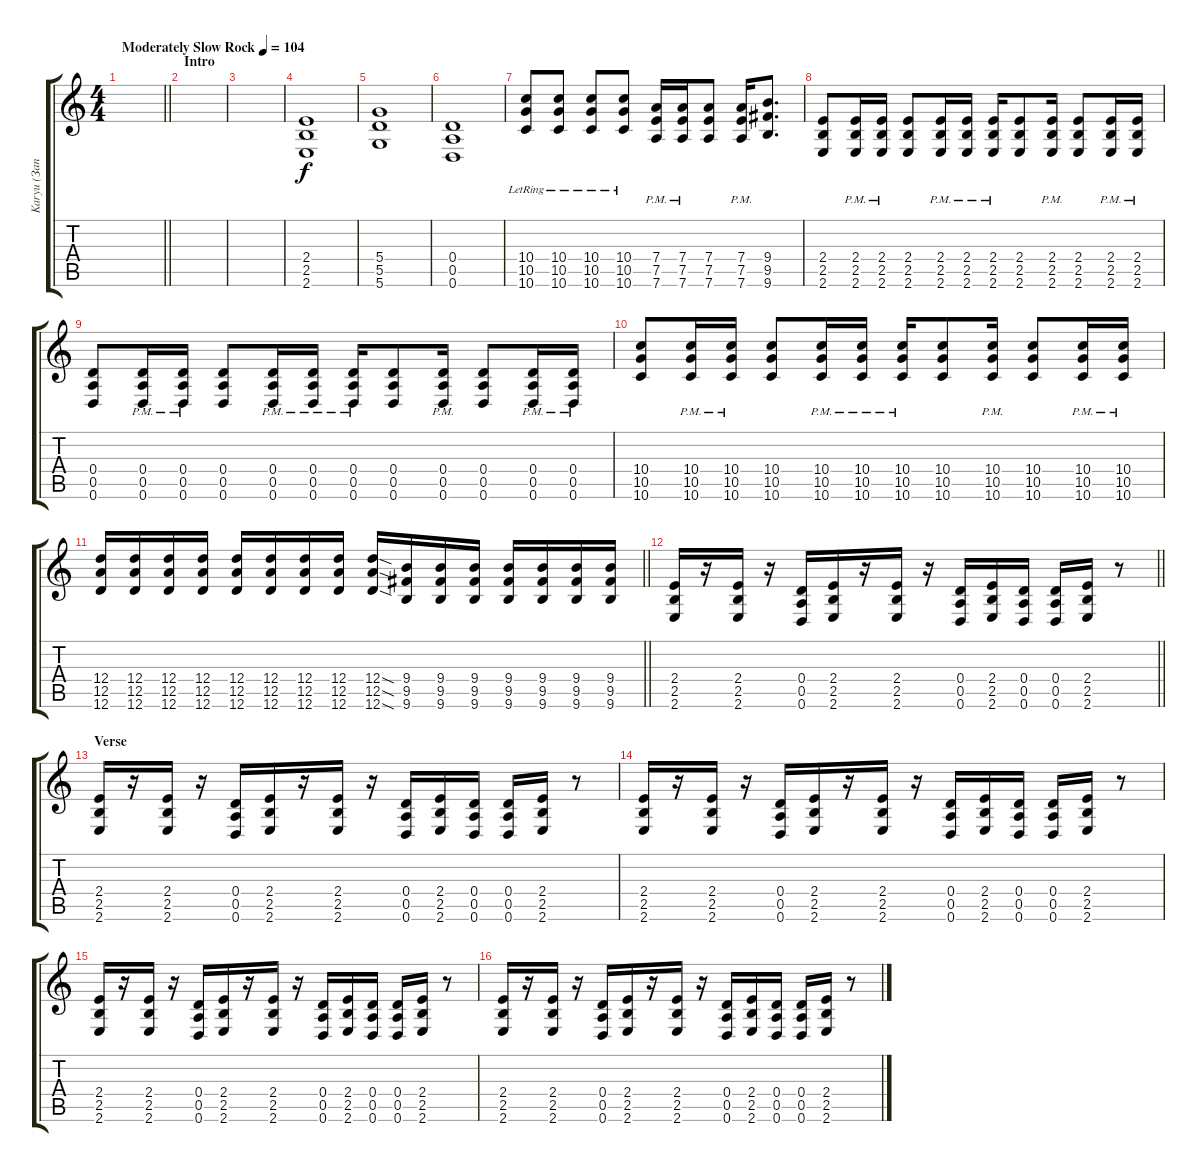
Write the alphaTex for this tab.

\track ("Karyu (Заполнение)" "Karyu (Зап") {instrument distortionguitar}
\staff {score tabs}
\tuning (E4 B3 G3 D3 A2 D2) {hide}
\ts (4 4)
\tempo (104 "Moderately Slow Rock")
\clef g2
\barLineRight lightlight
\ks c
|
\section ("" "Intro")
|
|
(2.4 2.5 2.6).1 |
(5.4 5.5 5.6).1 |
(0.4 0.5 0.6).1 |
(10.4{lr} 10.5 10.6).8 (10.4{lr} 10.5 10.6).8 (10.4{lr} 10.5 10.6).8 (10.4{lr} 10.5 10.6).8 (7.4{pm} 7.5{pm} 7.6{pm}).16 (7.4{pm} 7.5{pm} 7.6{pm}).16 (7.4 7.5 7.6).8 (7.4{pm} 7.5{pm} 7.6{pm}).16 (9.4 9.5 9.6).8{d} |
(2.4 2.5 2.6).8 (2.4{pm} 2.5{pm} 2.6{pm}).16 (2.4{pm} 2.5{pm} 2.6{pm}).16 (2.4 2.5 2.6).8 (2.4{pm} 2.5{pm} 2.6{pm}).16 (2.4{pm} 2.5{pm} 2.6{pm}).16 (2.4{pm} 2.5{pm} 2.6{pm}).16 (2.4 2.5 2.6).8 (2.4{pm} 2.5{pm} 2.6{pm}).16 (2.4 2.5 2.6).8 (2.4{pm} 2.5{pm} 2.6{pm}).16 (2.4{pm} 2.5{pm} 2.6{pm}).16 |
(0.4 0.5 0.6).8 (0.4{pm} 0.5{pm} 0.6{pm}).16 (0.4{pm} 0.5{pm} 0.6{pm}).16 (0.4 0.5 0.6).8 (0.4{pm} 0.5{pm} 0.6{pm}).16 (0.4{pm} 0.5{pm} 0.6{pm}).16 (0.4{pm} 0.5{pm} 0.6{pm}).16 (0.4 0.5 0.6).8 (0.4{pm} 0.5{pm} 0.6{pm}).16 (0.4 0.5 0.6).8 (0.4{pm} 0.5{pm} 0.6{pm}).16 (0.4{pm} 0.5{pm} 0.6{pm}).16 |
(10.4 10.5 10.6).8 (10.4{pm} 10.5{pm} 10.6{pm}).16 (10.4{pm} 10.5{pm} 10.6{pm}).16 (10.4 10.5 10.6).8 (10.4{pm} 10.5{pm} 10.6{pm}).16 (10.4{pm} 10.5{pm} 10.6{pm}).16 (10.4{pm} 10.5{pm} 10.6{pm}).16 (10.4 10.5 10.6).8 (10.4{pm} 10.5{pm} 10.6{pm}).16 (10.4 10.5 10.6).8 (10.4{pm} 10.5{pm} 10.6{pm}).16 (10.4{pm} 10.5{pm} 10.6{pm}).16 |
\barLineRight lightlight
(12.4 12.5 12.6).16 (12.4 12.5 12.6).16 (12.4 12.5 12.6).16 (12.4 12.5 12.6).16 (12.4 12.5 12.6).16 (12.4 12.5 12.6).16 (12.4 12.5 12.6).16 (12.4 12.5 12.6).16 (12.4{sod} 12.5{sod} 12.6{sod}).16 (9.4 9.5 9.6).16 (9.4 9.5 9.6).16 (9.4 9.5 9.6).16 (9.4 9.5 9.6).16 (9.4 9.5 9.6).16 (9.4 9.5 9.6).16 (9.4 9.5 9.6).16 |
\section ("" "")
\barLineRight lightlight
(2.4 2.5 2.6).16 r.16 (2.4 2.5 2.6).16 r.16 (0.4 0.5 0.6).16 (2.4 2.5 2.6).16 r.16 (2.4 2.5 2.6).16 r.16 (0.4 0.5 0.6).16 (2.4 2.5 2.6).16 (0.4 0.5 0.6).16 (0.4 0.5 0.6).16 (2.4 2.5 2.6).16 r.8 |
\section ("" "Verse")
(2.4 2.5 2.6).16 r.16 (2.4 2.5 2.6).16 r.16 (0.4 0.5 0.6).16 (2.4 2.5 2.6).16 r.16 (2.4 2.5 2.6).16 r.16 (0.4 0.5 0.6).16 (2.4 2.5 2.6).16 (0.4 0.5 0.6).16 (0.4 0.5 0.6).16 (2.4 2.5 2.6).16 r.8 |
(2.4 2.5 2.6).16 r.16 (2.4 2.5 2.6).16 r.16 (0.4 0.5 0.6).16 (2.4 2.5 2.6).16 r.16 (2.4 2.5 2.6).16 r.16 (0.4 0.5 0.6).16 (2.4 2.5 2.6).16 (0.4 0.5 0.6).16 (0.4 0.5 0.6).16 (2.4 2.5 2.6).16 r.8 |
(2.4 2.5 2.6).16 r.16 (2.4 2.5 2.6).16 r.16 (0.4 0.5 0.6).16 (2.4 2.5 2.6).16 r.16 (2.4 2.5 2.6).16 r.16 (0.4 0.5 0.6).16 (2.4 2.5 2.6).16 (0.4 0.5 0.6).16 (0.4 0.5 0.6).16 (2.4 2.5 2.6).16 r.8 |
(2.4 2.5 2.6).16 r.16 (2.4 2.5 2.6).16 r.16 (0.4 0.5 0.6).16 (2.4 2.5 2.6).16 r.16 (2.4 2.5 2.6).16 r.16 (0.4 0.5 0.6).16 (2.4 2.5 2.6).16 (0.4 0.5 0.6).16 (0.4 0.5 0.6).16 (2.4 2.5 2.6).16 r.8
